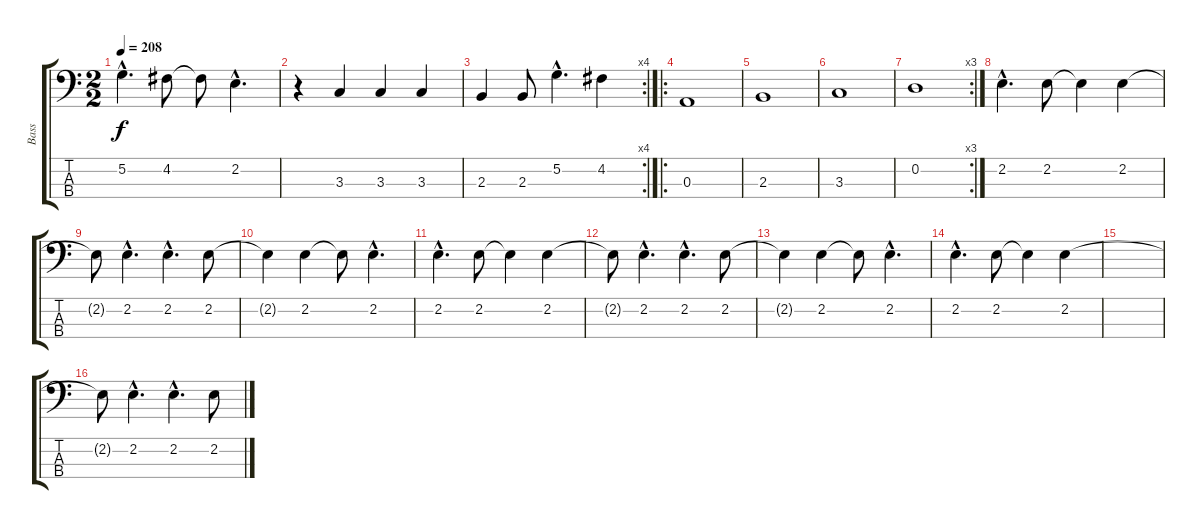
\track ("Bass" "Bass") {instrument electricbassfinger}
\staff {score tabs}
\tuning (G2 D2 A1 E1) {hide}
\ts (2 2)
\tempo 208
\clef f4
\ks c
5.2{hac}.4{d dy f} 4.2.8 4.2{t}.8 2.2{hac}.4{d} |
r.4 3.3.4 3.3.4 3.3.4 |
\rc 4
2.3.4 2.3.8 5.2{hac}.4{d} 4.2.4 |
\ro
0.3.1 |
2.3.1 |
3.3.1 |
\rc 3
0.2.1 |
2.2{hac}.4{d} 2.2.8 2.2{t}.4 2.2.4 |
2.2{t}.8 2.2{hac}.4{d} 2.2{hac}.4{d} 2.2.8 |
2.2{t}.4 2.2.4 2.2{t}.8 2.2{hac}.4{d} |
2.2{hac}.4{d} 2.2.8 2.2{t}.4 2.2.4 |
2.2{t}.8 2.2{hac}.4{d} 2.2{hac}.4{d} 2.2.8 |
2.2{t}.4 2.2.4 2.2{t}.8 2.2{hac}.4{d} |
2.2{hac}.4{d} 2.2.8 2.2{t}.4 2.2.4 |
|
2.2{t}.8 2.2{hac}.4{d} 2.2{hac}.4{d} 2.2.8
